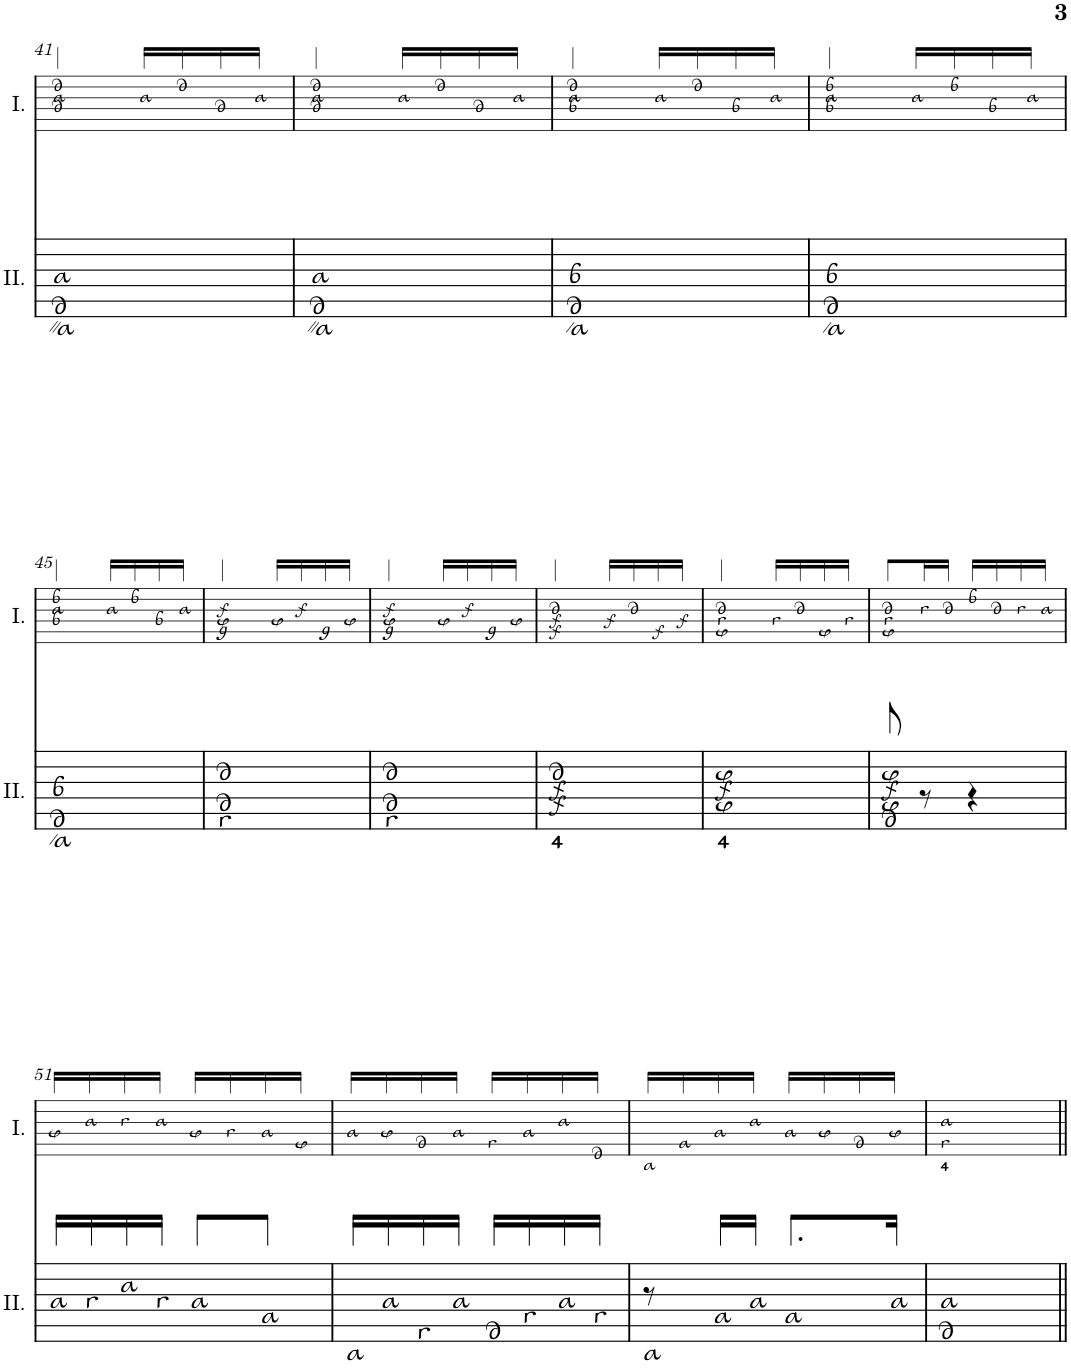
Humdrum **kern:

**kern	**kern	**kern	**kern
*part2	*part2	*part1	*part1
*staff4	*staff3	*staff2	*staff1
*I"II.	*	*I"I.	*
*I'II.	*	*I'I.	*
!!LO:PB:g=z
*	*clefGv2	*	*clefGv2
*k[f#]	*k[f#]	*k[f#]	*k[f#]
*M2/4	*M2/4	*M2/4	*M2/4
=41	=41	=41	=41
2BBB 2GG 2D	2BBB 2GG 2D	4Fn/ 4G/ 4d/	4Fn 4G 4d
.	.	16G/LL	16G/LL
.	.	16d/	16d/J
.	.	16F/	16F/L
.	.	16G/JJ	16G/JJ
=42	=42	=42	=42
2BBB 2GG 2D	2BBB 2GG 2D	4Fn/ 4G/ 4d/	4Fn 4G 4d
.	.	16G/LL	16G/LL
.	.	16d/	16d/J
.	.	16F/	16F/L
.	.	16G/JJ	16G/JJ
=43	=43	=43	=43
2CC 2GG 2E-X	2CC 2GG 2E-X	4E-X/ 4G/ 4d/	4E-X 4G 4d
.	.	16G/LL	16G/LL
.	.	16d/	16d/J
.	.	16E-/	16E-/L
.	.	16G/JJ	16G/JJ
=44	=44	=44	=44
2CC 2GG 2E-X	2CC 2GG 2E-X	4E-X/ 4G/ 4c/	4E-X 4G 4c
.	.	16G/LL	16G/LL
.	.	16c/	16c/J
.	.	16E-/	16E-/L
.	.	16G/JJ	16G/JJ
!!LO:LB:g=z
=45	=45	=45	=45
2CC 2GG 2E-X	2CC 2GG 2E-X	4E-X/ 4G/ 4c/	4E-X 4G 4c
.	.	16G/LL	16G/LL
.	.	16c/	16c/J
.	.	16E-/	16E-/L
.	.	16G/JJ	16G/JJ
=46	=46	=46	=46
2FF# 2C 2A	2FF# 2C 2A	4D#X/ 4F#/ 4c/	4D#X 4F# 4c
.	.	16F#/LL	16F#/LL
.	.	16c/	16c/J
.	.	16D#/	16D#/L
.	.	16F#/JJ	16F#/JJ
=47	=47	=47	=47
2FF# 2C 2A	2FF# 2C 2A	4D#X/ 4F#/ 4c/	4D#X 4F# 4c
.	.	16F#/LL	16F#/LL
.	.	16c/	16c/J
.	.	16D#/	16D#/L
.	.	16F#/JJ	16F#/JJ
=48	=48	=48	=48
2GGG 2D 2G 2A	2GGG 2D 2G 2A	4D/ 4G/ 4B-X/	4D 4G 4B-X
.	.	16G/LL	16G/LL
.	.	16B-/	16B-/J
.	.	16D/	16D/L
.	.	16G/JJ	16G/JJ
=49	=49	=49	=49
2GGG 2C#X 2G 2B-X	2GGG 2C#X 2G 2B-X	4C#X/ 4E/ 4B-X/	4C#X 4E 4B-X
.	.	16E/LL	16E/LL
.	.	16B-/	16B-/J
.	.	16C#/	16C#/L
.	.	16E/JJ	16E/JJ
=50	=50	=50	=50
8GG/ 8C#X/ 8G/ 8B-X/	8GG 8C#X 8G 8B-X	8C#X/ 8E/ 8B-X/L	8C#X/ 8E/ 8B-X/L
8r	8r	16A/L	16A/L
.	.	16B-/JJ	16B-/JJ
4r	4r	16c/LL	16c/LL
.	.	16B-/	16B-/J
.	.	16A/	16A/L
.	.	16G/JJ	16G/JJ
!!LO:LB:g=z
=51	=51	=51	=51
16D/LL	16D/LL	16F#/LL	16F#/LL
16E/	16E/J	16G/	16G/J
16F#/	16F#/L	16A/	16A/L
16E/JJ	16E/JJ	16G/JJ	16G/JJ
8D/L	8D/L	16F#/LL	16F#/LL
.	.	16E/	16E/J
8AA/J	8AA/J	16D/	16D/L
.	.	16C#X/JJ	16C#X/JJ
=52	=52	=52	=52
16DD/LL	16DD/LL	16D/LL	16D/LL
16D/	16D/J	16F#/	16F#/J
16FF#/	16FF#/L	16C/	16C/L
16D/JJ	16D/JJ	16D/JJ	16D/JJ
16GG/LL	16GG/LL	16BB/LL	16BB/LL
16BB/	16BB/J	16D/	16D/J
16D/	16D/L	16G/	16G/L
16BB/JJ	16BB/JJ	16GG/JJ	16GG/JJ
=53	=53	=53	=53
*^	*^	*	*
8r	2DD	8r	2DD	16DD/LL	16DD/LL
.	.	.	.	16AA/	16AA/J
16AA/LL	.	16AA/LL	.	16D/	16D/L
16D/JJ	.	16D/JJ	.	16G/JJ	16G/JJ
8.AA/L	.	8.AA/L	.	16D/LL	16D/LL
.	.	.	.	16F#/	16F#/J
.	.	.	.	16C/	16C/L
16D/Jk	.	16D/Jk	.	16F#/JJ	16F#/JJ
*v	*v	*	*	*	*
*	*v	*v	*	*
=54	=54	=54	=54
2GG 2D	2GG 2D	2GGG 2BB 2G	2GGG 2BB 2G
=||	=||	=||	=||
*-	*-	*-	*-
